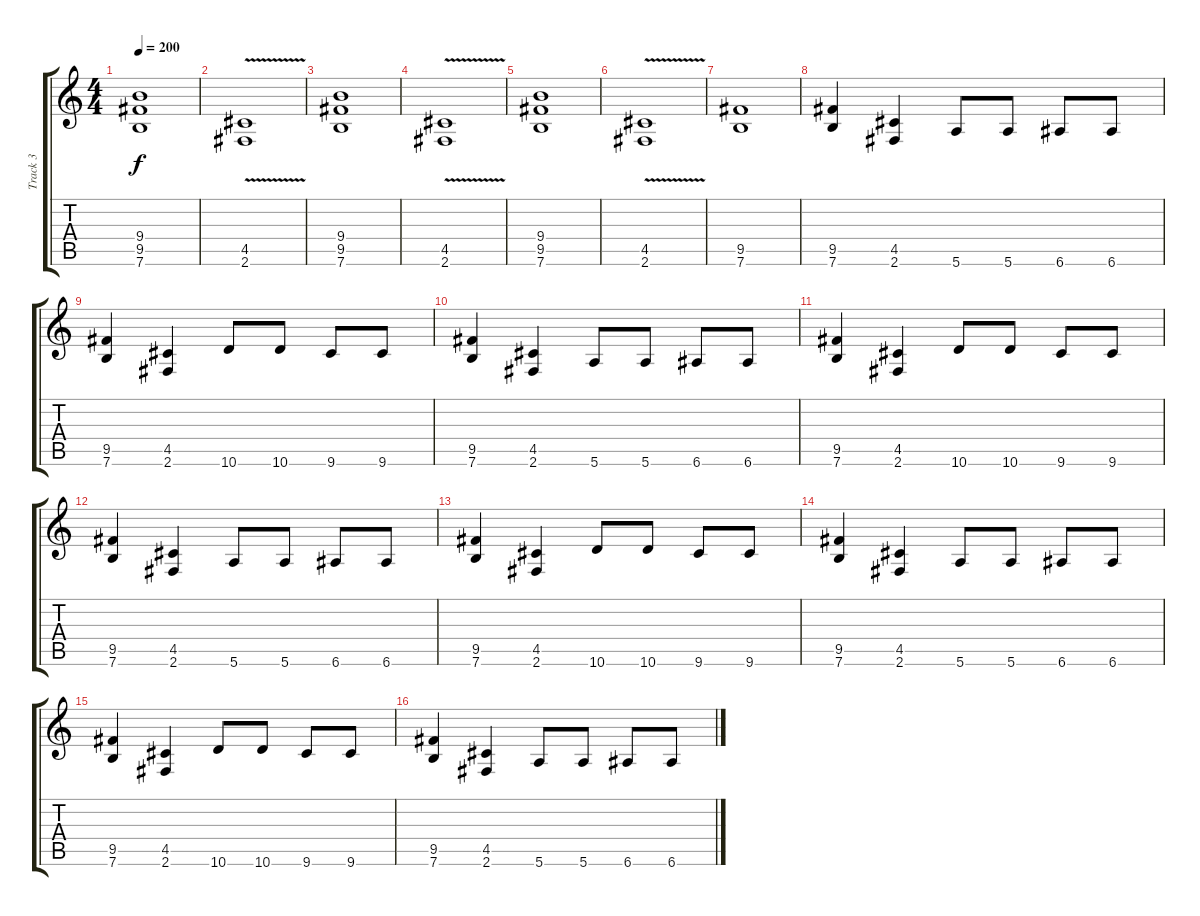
\track ("Track 3" "Track 3") {instrument overdrivenguitar}
\staff {score tabs}
\tuning (E4 B3 G3 D3 A2 E2) {hide}
\ts (4 4)
\tempo 200
\clef g2
\ks c
(9.4 9.5 7.6).1{dy f} |
(4.5 2.6{v}).1 |
(9.4 9.5 7.6).1 |
(4.5 2.6{v}).1 |
(9.4 9.5 7.6).1 |
(4.5 2.6{v}).1 |
(9.5 7.6).1 |
(9.5 7.6).4 (4.5 2.6).4 5.6.8 5.6.8 6.6.8 6.6.8 |
(9.5 7.6).4 (4.5 2.6).4 10.6.8 10.6.8 9.6.8 9.6.8 |
(9.5 7.6).4 (4.5 2.6).4 5.6.8 5.6.8 6.6.8 6.6.8 |
(9.5 7.6).4 (4.5 2.6).4 10.6.8 10.6.8 9.6.8 9.6.8 |
(9.5 7.6).4 (4.5 2.6).4 5.6.8 5.6.8 6.6.8 6.6.8 |
(9.5 7.6).4 (4.5 2.6).4 10.6.8 10.6.8 9.6.8 9.6.8 |
(9.5 7.6).4 (4.5 2.6).4 5.6.8 5.6.8 6.6.8 6.6.8 |
(9.5 7.6).4 (4.5 2.6).4 10.6.8 10.6.8 9.6.8 9.6.8 |
(9.5 7.6).4 (4.5 2.6).4 5.6.8 5.6.8 6.6.8 6.6.8
